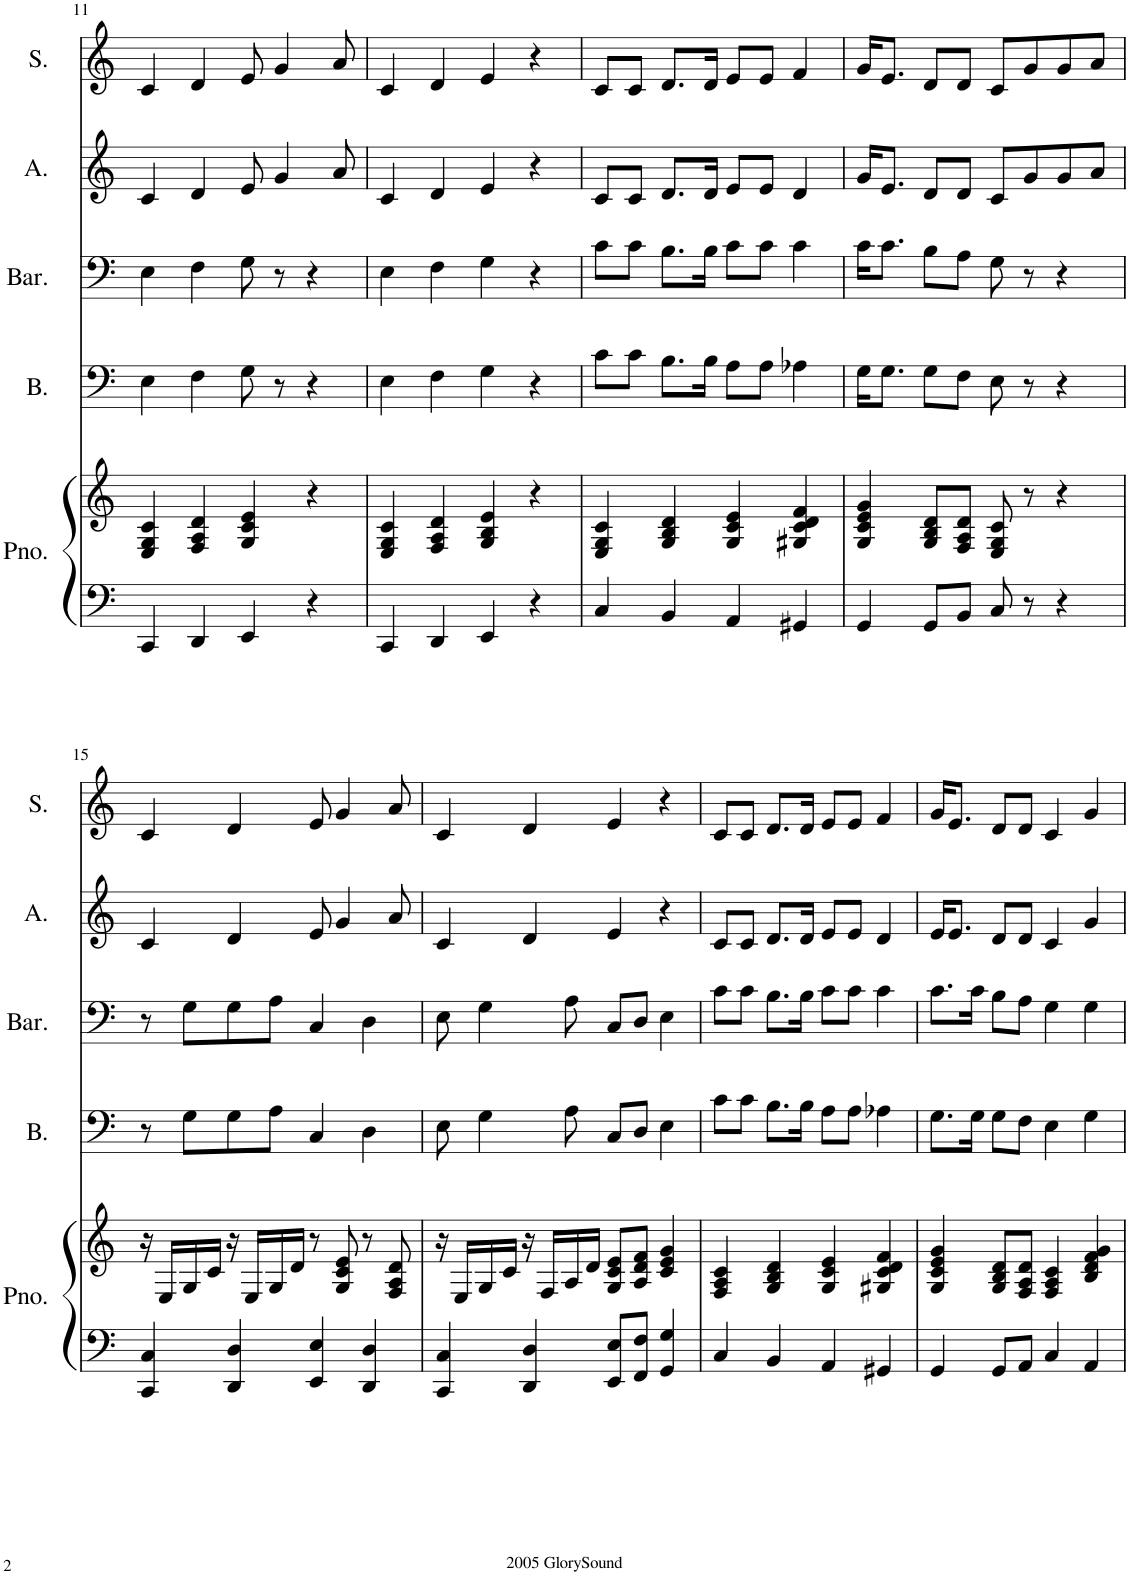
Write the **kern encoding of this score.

**kern	**kern	**kern	**kern	**kern	**kern
*part5	*part5	*part4	*part3	*part2	*part1
*staff6	*staff5	*staff4	*staff3	*staff2	*staff1
*I"Piano	*	*I"Bass	*I"Baritone	*I"Alto	*I"Soprano
*I'Pno.	*	*I'B.	*I'Bar.	*I'A.	*I'S.
!!LO:PB:g=z
*clefF4	*clefG2	*clefF4	*clefF4	*clefG2	*clefG2
*k[]	*k[]	*k[]	*k[]	*k[]	*k[]
*M4/4	*M4/4	*M4/4	*M4/4	*M4/4	*M4/4
=11	=11	=11	=11	=11	=11
4CC/	4E/ 4G/ 4c/	4E\	4E\	4c/	4c/
4DD/	4F/ 4A/ 4d/	4F\	4F\	4d/	4d/
4EE/	4G/ 4c/ 4e/	8G\	8G\	8e/	8e/
.	.	8r	8r	4g/	4g/
4r	4r	4r	4r	.	.
.	.	.	.	8a/	8a/
=12	=12	=12	=12	=12	=12
4CC/	4E/ 4G/ 4c/	4E\	4E\	4c/	4c/
4DD/	4F/ 4A/ 4d/	4F\	4F\	4d/	4d/
4EE/	4G/ 4B/ 4e/	4G\	4G\	4e/	4e/
4r	4r	4r	4r	4r	4r
=13	=13	=13	=13	=13	=13
4C/	4E/ 4G/ 4c/	8c\L	8c\L	8c/L	8c/L
.	.	8c\J	8c\J	8c/J	8c/J
4BB/	4G/ 4B/ 4d/	8.B\L	8.B\L	8.d/L	8.d/L
.	.	16B\Jk	16B\Jk	16d/Jk	16d/Jk
4AA/	4G/ 4c/ 4e/	8A\L	8c\L	8e/L	8e/L
.	.	8A\J	8c\J	8e/J	8e/J
4GG#X/	4G#X/ 4c/ 4d/ 4f/	4A-X\	4c\	4d/	4f/
=14	=14	=14	=14	=14	=14
4GG/	4G/ 4c/ 4e/ 4g/	16G\KL	16c\KL	16g/KL	16g/KL
.	.	8.G\J	8.c\J	8.e/J	8.e/J
8GG/L	8G/ 8B/ 8d/L	8G\L	8B\L	8d/L	8d/L
8BB/J	8F/ 8A/ 8d/J	8F\J	8A\J	8d/J	8d/J
8C/	8E/ 8G/ 8c/	8E\	8G\	8c/L	8c/L
8r	8r	8r	8r	8g/	8g/
4r	4r	4r	4r	8g/	8g/
.	.	.	.	8a/J	8a/J
!!LO:LB:g=z
=15	=15	=15	=15	=15	=15
4CC/ 4C/	16r	8r	8r	4c/	4c/
.	16E/LL	.	.	.	.
.	16G/	8G\L	8G\L	.	.
.	16c/JJ	.	.	.	.
4DD/ 4D/	16r	8G\	8G\	4d/	4d/
.	16E/LL	.	.	.	.
.	16G/	8A\J	8A\J	.	.
.	16d/JJ	.	.	.	.
4EE/ 4E/	8r	4C/	4C/	8e/	8e/
.	8G/ 8c/ 8e/	.	.	4g/	4g/
4DD/ 4D/	8r	4D\	4D\	.	.
.	8F/ 8A/ 8d/	.	.	8a/	8a/
=16	=16	=16	=16	=16	=16
4CC/ 4C/	16r	8E\	8E\	4c/	4c/
.	16E/LL	.	.	.	.
.	16G/	4G\	4G\	.	.
.	16c/JJ	.	.	.	.
4DD/ 4D/	16r	.	.	4d/	4d/
.	16F/LL	.	.	.	.
.	16A/	8A\	8A\	.	.
.	16d/JJ	.	.	.	.
8EE/ 8E/L	8G/ 8c/ 8e/L	8C/L	8C/L	4e/	4e/
8FF/ 8F/J	8A/ 8d/ 8f/J	8D/J	8D/J	.	.
4GG/ 4G/	4c/ 4e/ 4g/	4E\	4E\	4r	4r
=17	=17	=17	=17	=17	=17
4C/	4F/ 4A/ 4c/	8c\L	8c\L	8c/L	8c/L
.	.	8c\J	8c\J	8c/J	8c/J
4BB/	4G/ 4B/ 4d/	8.B\L	8.B\L	8.d/L	8.d/L
.	.	16B\Jk	16B\Jk	16d/Jk	16d/Jk
4AA/	4G/ 4c/ 4e/	8A\L	8c\L	8e/L	8e/L
.	.	8A\J	8c\J	8e/J	8e/J
4GG#X/	4G#X/ 4c/ 4d/ 4f/	4A-X\	4c\	4d/	4f/
=18	=18	=18	=18	=18	=18
4GG/	4G/ 4c/ 4e/ 4g/	8.G\L	8.c\L	16e/KL	16g/KL
.	.	.	.	8.e/J	8.e/J
.	.	16G\Jk	16c\Jk	.	.
8GG/L	8G/ 8B/ 8d/L	8G\L	8B\L	8d/L	8d/L
8AA/J	8F/ 8A/ 8d/J	8F\J	8A\J	8d/J	8d/J
4C/	4F/ 4A/ 4c/	4E\	4G\	4c/	4c/
4AA/	4B/ 4d/ 4f/ 4g/	4G\	4G\	4g/	4g/
=	=	=	=	=	=
*-	*-	*-	*-	*-	*-
